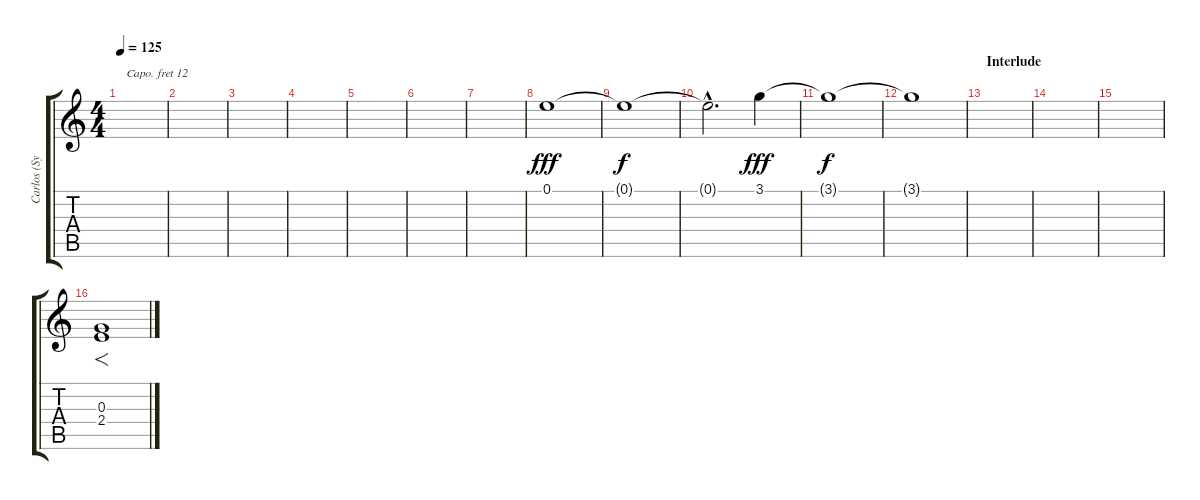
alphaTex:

\track ("Carlos (Synth Left)" "Carlos (Sy") {instrument stringensemble1}
\staff {score tabs}
\capo 12
\tuning (E4 B3 G3 D3 A2 E2) {hide}
\ts (4 4)
\tempo 125
\clef g2
\ks c
|
|
|
|
|
|
|
0.1.1{dy fff} |
0.1{t}.1{dy f} |
0.1{hac t}.2{d} 3.1.4{dy fff} |
3.1{t}.1{dy f} |
3.1{t}.1 |
\section ("" "Interlude")
|
|
|
(0.3 2.4).1{f instrument stringensemble1}
